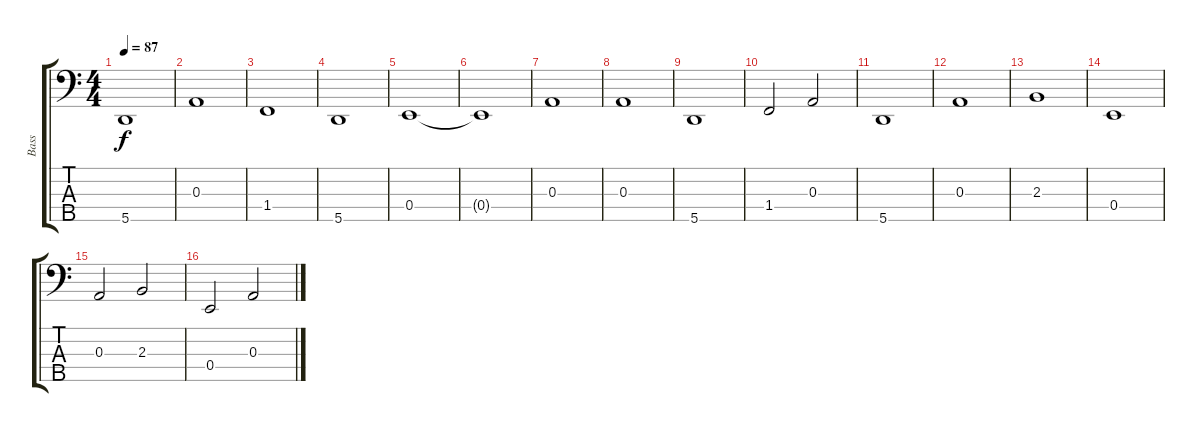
\track ("Bass" "Bass") {instrument synthbass2}
\staff {score tabs}
\tuning (G2 D2 A1 E1 A0) {hide}
\ts (4 4)
\tempo 87
\clef f4
\ks c
5.5.1{dy f} |
0.3.1 |
1.4.1 |
5.5.1 |
0.4.1 |
0.4{t}.1 |
0.3.1 |
0.3.1 |
5.5.1 |
1.4.2 0.3.2 |
5.5.1 |
0.3.1 |
2.3.1 |
0.4.1 |
0.3.2 2.3.2 |
0.4.2 0.3.2
